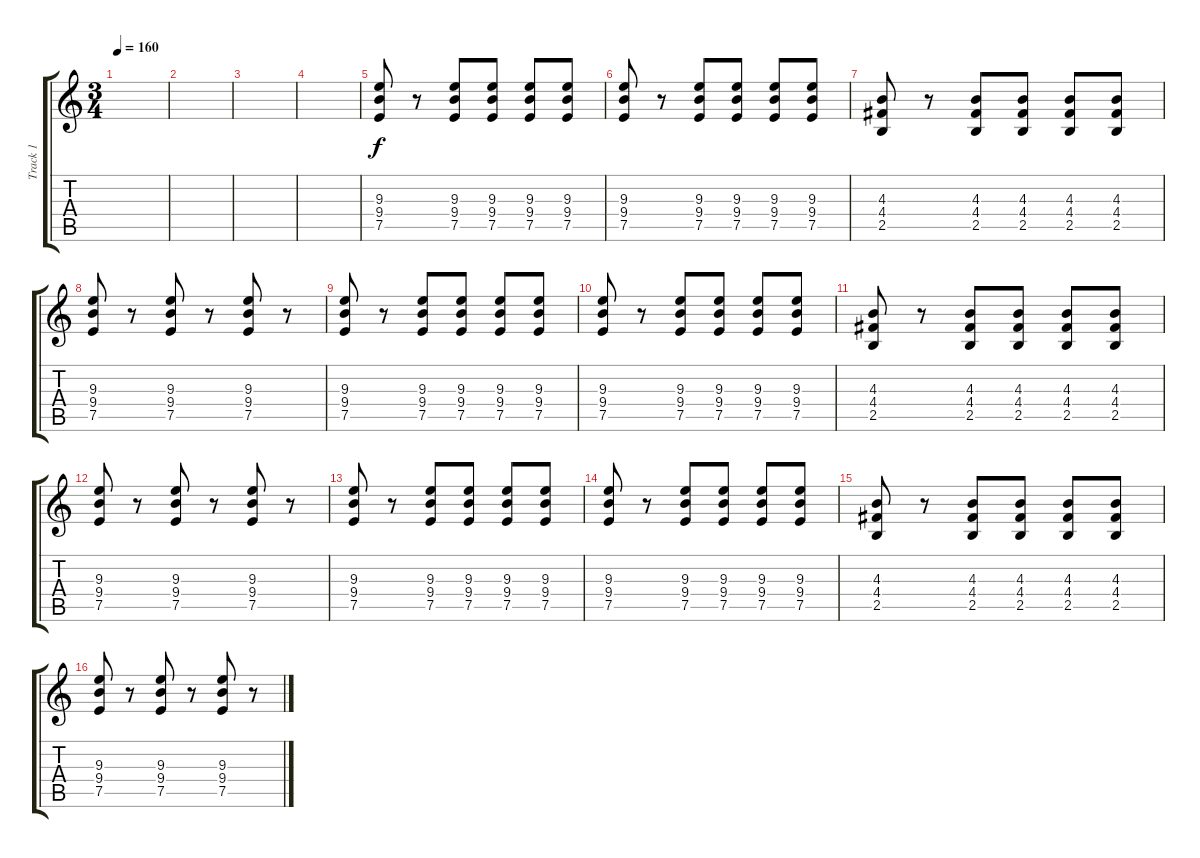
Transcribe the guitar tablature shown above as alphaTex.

\track ("Track 1" "Track 1") {instrument electricguitarmuted}
\staff {score tabs}
\tuning (E4 B3 G3 D3 A2 E2) {hide}
\ts (3 4)
\tempo 160
\clef g2
\ks c
|
|
|
|
(9.3 9.4 7.5).8 r.8 (9.3 9.4 7.5).8 (9.3 9.4 7.5).8 (9.3 9.4 7.5).8 (9.3 9.4 7.5).8 |
(9.3 9.4 7.5).8 r.8 (9.3 9.4 7.5).8 (9.3 9.4 7.5).8 (9.3 9.4 7.5).8 (9.3 9.4 7.5).8 |
(4.3 4.4 2.5).8 r.8 (4.3 4.4 2.5).8 (4.3 4.4 2.5).8 (4.3 4.4 2.5).8 (4.3 4.4 2.5).8 |
(9.3 9.4 7.5).8 r.8 (9.3 9.4 7.5).8 r.8 (9.3 9.4 7.5).8 r.8 |
(9.3 9.4 7.5).8 r.8 (9.3 9.4 7.5).8 (9.3 9.4 7.5).8 (9.3 9.4 7.5).8 (9.3 9.4 7.5).8 |
(9.3 9.4 7.5).8 r.8 (9.3 9.4 7.5).8 (9.3 9.4 7.5).8 (9.3 9.4 7.5).8 (9.3 9.4 7.5).8 |
(4.3 4.4 2.5).8 r.8 (4.3 4.4 2.5).8 (4.3 4.4 2.5).8 (4.3 4.4 2.5).8 (4.3 4.4 2.5).8 |
(9.3 9.4 7.5).8 r.8 (9.3 9.4 7.5).8 r.8 (9.3 9.4 7.5).8 r.8 |
(9.3 9.4 7.5).8 r.8 (9.3 9.4 7.5).8 (9.3 9.4 7.5).8 (9.3 9.4 7.5).8 (9.3 9.4 7.5).8 |
(9.3 9.4 7.5).8 r.8 (9.3 9.4 7.5).8 (9.3 9.4 7.5).8 (9.3 9.4 7.5).8 (9.3 9.4 7.5).8 |
(4.3 4.4 2.5).8 r.8 (4.3 4.4 2.5).8 (4.3 4.4 2.5).8 (4.3 4.4 2.5).8 (4.3 4.4 2.5).8 |
(9.3 9.4 7.5).8 r.8 (9.3 9.4 7.5).8 r.8 (9.3 9.4 7.5).8 r.8
